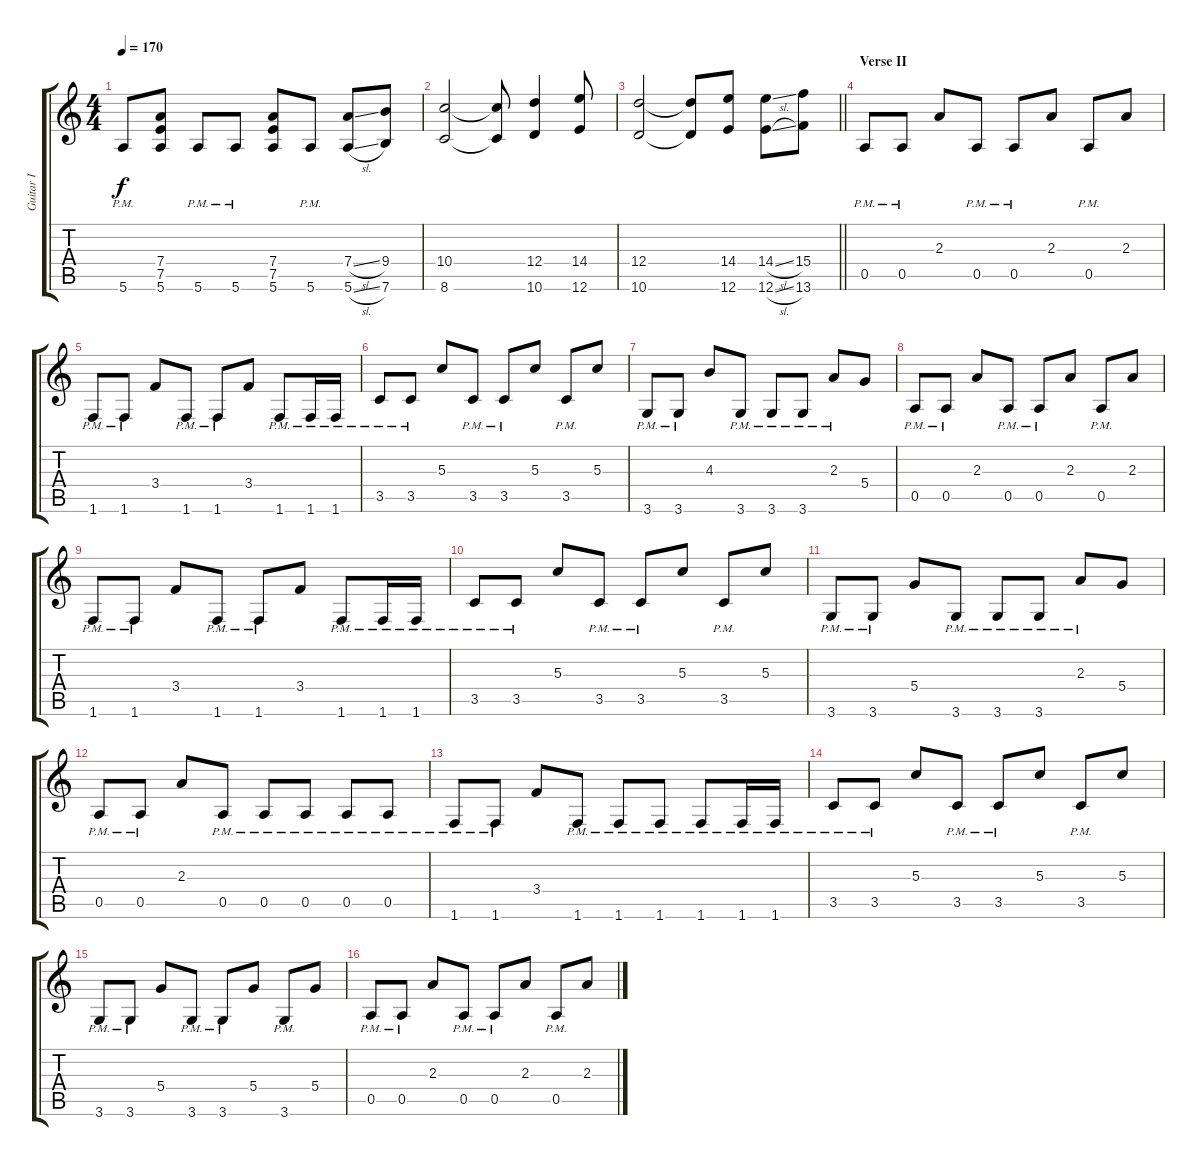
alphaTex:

\track ("Guitar I" "Guitar I") {instrument overdrivenguitar}
\staff {score tabs}
\tuning (E4 B3 G3 D3 A2 E2) {hide}
\ts (4 4)
\tempo 170
\clef g2
\ks c
5.6{pm}.8{dy f} (7.4 7.5 5.6).8 5.6{pm}.8 5.6{pm}.8 (7.4 7.5 5.6).8 5.6{pm}.8 (7.4{sl} 5.6{sl}).8 (9.4 7.6).8 |
(10.4 8.6).2 (10.4{t} 8.6{t}).8 (12.4 10.6).4 (14.4 12.6).8 |
\barLineRight lightlight
(12.4 10.6).2 (12.4{t} 10.6{t}).8 (14.4 12.6).8 (14.4{sl} 12.6{sl}).8 (15.4 13.6).8 |
\section ("" "Verse II")
0.5{pm}.8 0.5{pm}.8 2.3.8 0.5{pm}.8 0.5{pm}.8 2.3.8 0.5{pm}.8 2.3.8 |
1.6{pm}.8 1.6{pm}.8 3.4.8 1.6{pm}.8 1.6{pm}.8 3.4.8 1.6{pm}.8 1.6{pm}.16 1.6{pm}.16 |
3.5{pm}.8 3.5{pm}.8 5.3.8 3.5{pm}.8 3.5{pm}.8 5.3.8 3.5{pm}.8 5.3.8 |
3.6{pm}.8 3.6{pm}.8 4.3.8 3.6{pm}.8 3.6{pm}.8 3.6{pm}.8 2.3{pm}.8 5.4.8 |
0.5{pm}.8 0.5{pm}.8 2.3.8 0.5{pm}.8 0.5{pm}.8 2.3.8 0.5{pm}.8 2.3.8 |
1.6{pm}.8 1.6{pm}.8 3.4.8 1.6{pm}.8 1.6{pm}.8 3.4.8 1.6{pm}.8 1.6{pm}.16 1.6{pm}.16 |
3.5{pm}.8 3.5{pm}.8 5.3.8 3.5{pm}.8 3.5{pm}.8 5.3.8 3.5{pm}.8 5.3.8 |
3.6{pm}.8 3.6{pm}.8 5.4.8 3.6{pm}.8 3.6{pm}.8 3.6{pm}.8 2.3{pm}.8 5.4.8 |
0.5{pm}.8 0.5{pm}.8 2.3.8 0.5{pm}.8 0.5{pm}.8 0.5{pm}.8 0.5{pm}.8 0.5{pm}.8 |
1.6{pm}.8 1.6{pm}.8 3.4.8 1.6{pm}.8 1.6{pm}.8 1.6{pm}.8 1.6{pm}.8 1.6{pm}.16 1.6{pm}.16 |
3.5{pm}.8 3.5{pm}.8 5.3.8 3.5{pm}.8 3.5{pm}.8 5.3.8 3.5{pm}.8 5.3.8 |
3.6{pm}.8 3.6{pm}.8 5.4.8 3.6{pm}.8 3.6{pm}.8 5.4.8 3.6{pm}.8 5.4.8 |
0.5{pm}.8 0.5{pm}.8 2.3.8 0.5{pm}.8 0.5{pm}.8 2.3.8 0.5{pm}.8 2.3.8
